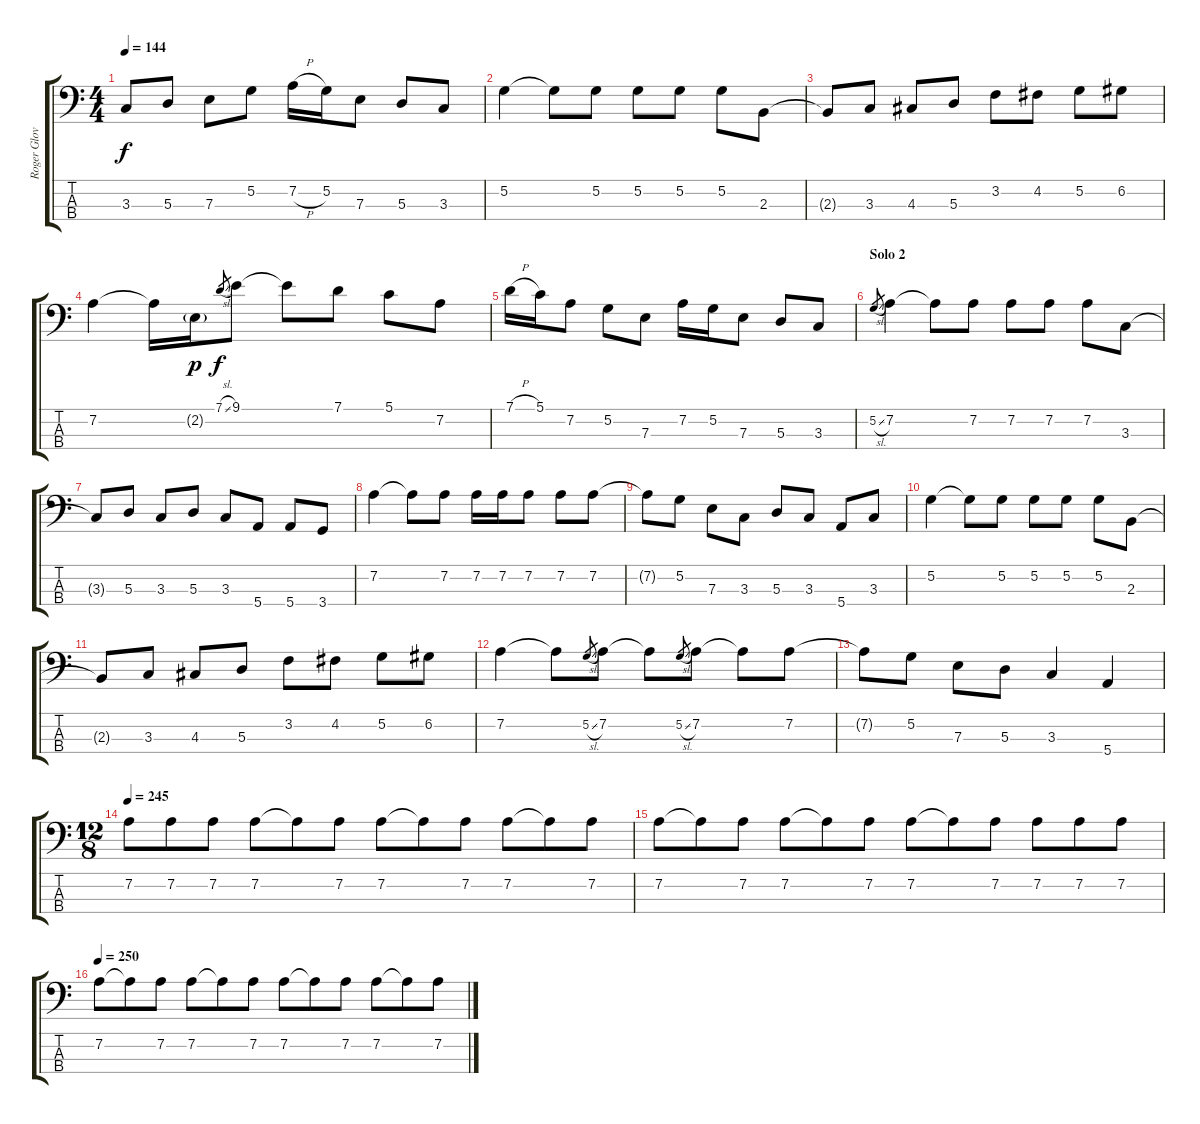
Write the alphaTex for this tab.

\track ("Roger Glover" "Roger Glov") {instrument electricbassfinger}
\staff {score tabs}
\tuning (G2 D2 A1 E1) {hide}
\ts (4 4)
\tempo 144
\clef f4
\ks c
3.3{t}.8{dy f} 5.3.8 7.3.8 5.2.8 7.2{h}.16 5.2.16 7.3.8 5.3.8 3.3.8 |
5.2.4 5.2{t}.8 5.2.8 5.2.8 5.2.8 5.2.8 2.3.8 |
2.3{t}.8 3.3.8 4.3.8 5.3.8 3.2.8 4.2.8 5.2.8 6.2.8 |
7.2.4 7.2{t}.16 2.2{g}.16{dy p} 7.1{sl}.8{gr dy f} 9.1.8 9.1{t}.8 7.1.8 5.1.8 7.2.8 |
7.1{h}.16 5.1.16 7.2.8 5.2.8 7.3.8 7.2.16 5.2.16 7.3.8 5.3.8 3.3.8 |
\section ("" "Solo 2")
5.2{sl}.8{gr} 7.2.4 7.2{t}.8 7.2.8 7.2.8 7.2.8 7.2.8 3.3.8 |
3.3{t}.8 5.3.8 3.3.8 5.3.8 3.3.8 5.4.8 5.4.8 3.4.8 |
7.2.4 7.2{t}.8 7.2.8 7.2.16 7.2.16 7.2.8 7.2.8 7.2.8 |
7.2{t}.8 5.2.8 7.3.8 3.3.8 5.3.8 3.3.8 5.4.8 3.3.8 |
5.2.4 5.2{t}.8 5.2.8 5.2.8 5.2.8 5.2.8 2.3.8 |
2.3{t}.8 3.3.8 4.3.8 5.3.8 3.2.8 4.2.8 5.2.8 6.2.8 |
7.2.4 7.2{t}.8 5.2{sl}.8{gr} 7.2.8 7.2{t}.8 5.2{sl}.8{gr} 7.2.8 7.2{t}.8 7.2.8 |
7.2{t}.8 5.2.8 7.3.8 5.3.8 3.3.4 5.4.4 |
\ts (12 8)
\tempo 245
7.2.8 7.2.8 7.2.8 7.2.8 7.2{t}.8 7.2.8 7.2.8 7.2{t}.8 7.2.8 7.2.8 7.2{t}.8 7.2.8 |
7.2.8 7.2{t}.8 7.2.8 7.2.8 7.2{t}.8 7.2.8 7.2.8 7.2{t}.8 7.2.8 7.2.8 7.2.8 7.2.8 |
\tempo 250
7.2.8 7.2{t}.8 7.2.8 7.2.8 7.2{t}.8 7.2.8 7.2.8 7.2{t}.8 7.2.8 7.2.8 7.2{t}.8 7.2.8
